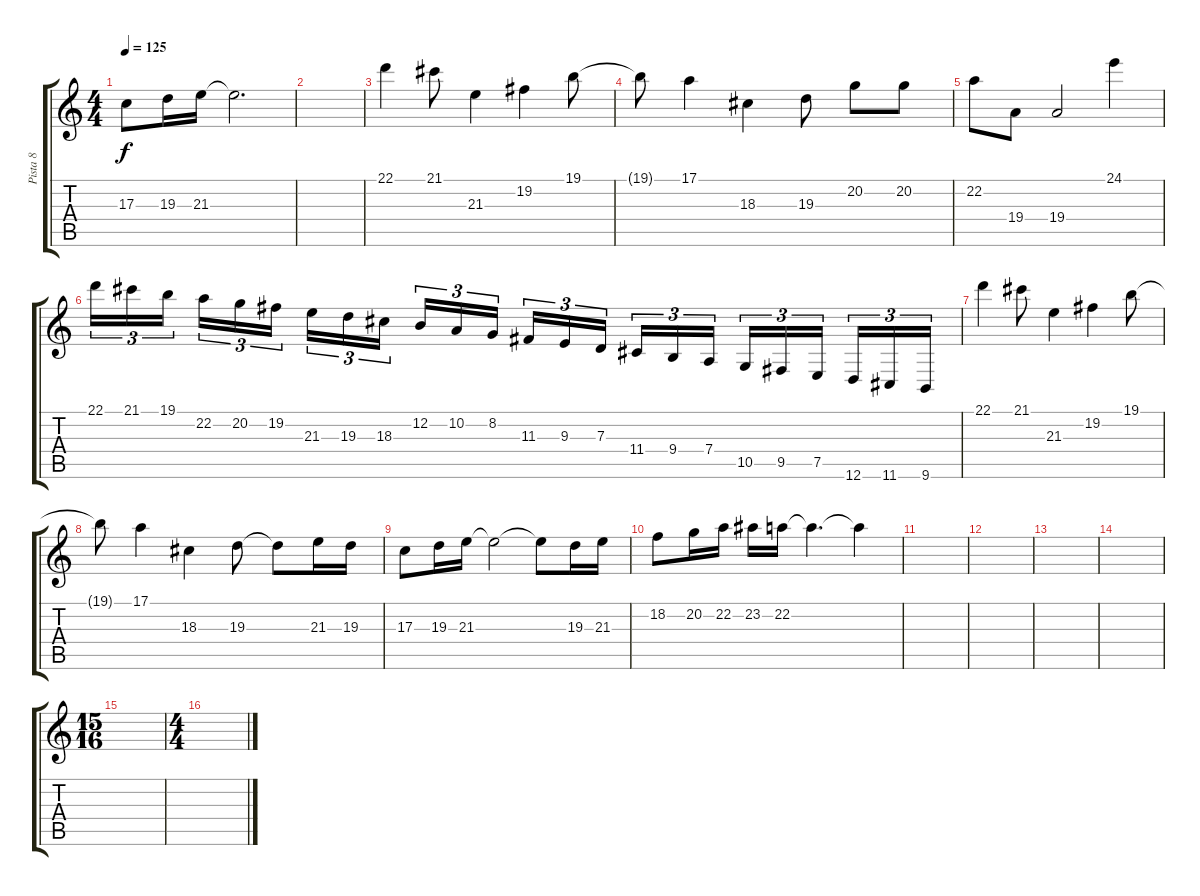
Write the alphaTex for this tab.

\track ("Pista 8" "Pista 8") {instrument lead2sawtooth}
\staff {score tabs}
\tuning (E4 B3 G3 D3 A2 D2) {hide}
\ts (4 4)
\tempo 125
\clef g2
\ks c
17.3.8{dy f} 19.3.16 21.3.16 21.3{t}.2{d} |
|
22.1.4 21.1.8 21.3.4 19.2.4 19.1.8 |
19.1{t}.8 17.1.4 18.3.4 19.3.8 20.2.8 20.2.8 |
22.2.8 19.4.8 19.4.2 24.1.4 |
22.1.16{tu (3 2)} 21.1.16{tu (3 2)} 19.1.16{tu (3 2) beam splitsecondary} 22.2.16{tu (3 2)} 20.2.16{tu (3 2)} 19.2.16{tu (3 2)} 21.3.16{tu (3 2)} 19.3.16{tu (3 2)} 18.3.16{tu (3 2) beam splitsecondary} 12.2.16{tu (3 2)} 10.2.16{tu (3 2)} 8.2.16{tu (3 2)} 11.3.16{tu (3 2)} 9.3.16{tu (3 2)} 7.3.16{tu (3 2) beam splitsecondary} 11.4.16{tu (3 2)} 9.4.16{tu (3 2)} 7.4.16{tu (3 2)} 10.5.16{tu (3 2)} 9.5.16{tu (3 2)} 7.5.16{tu (3 2) beam splitsecondary} 12.6.16{tu (3 2)} 11.6.16{tu (3 2)} 9.6.16{tu (3 2)} |
22.1.4 21.1.8 21.3.4 19.2.4 19.1.8 |
19.1{t}.8 17.1.4 18.3.4 19.3.8 19.3{t}.8 21.3.16 19.3.16 |
17.3.8 19.3.16 21.3.16 21.3{t}.2 21.3{t}.8 19.3.16 21.3.16 |
18.2.8 20.2.16 22.2.16 23.2.16 22.2.16 22.2{t}.4{d} 22.2{t}.4 |
|
|
|
|
\ts (15 16)
|
\ts (4 4)
